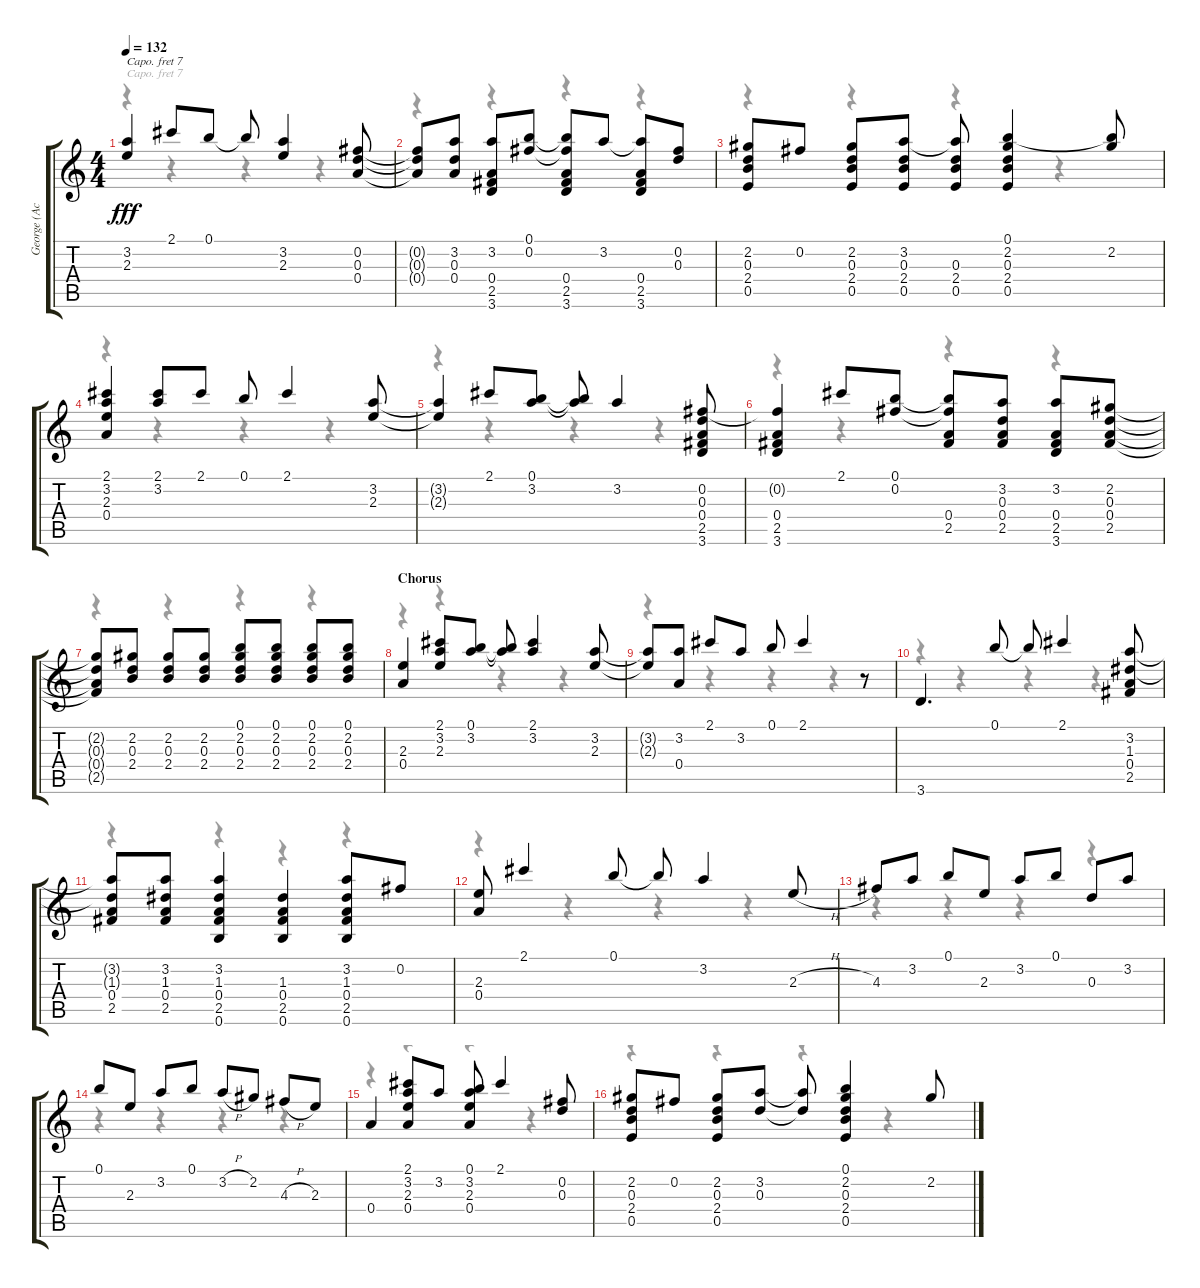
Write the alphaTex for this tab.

\track ("George (Acoustic)" "George (Ac") {instrument acousticguitarsteel}
\staff {score tabs}
\capo 7
\tuning (E4 B3 G3 D3 A2 E2) {hide}
\voice
\ts (4 4)
\tempo 132
\clef g2
\ks c
(3.2{t} 2.3{t}).4{dy fff} 2.1.8 0.1.8 0.1{t}.8 (3.2 2.3).4 (0.2 0.3 0.4).8 |
(0.2{t} 0.3{t} 0.4{t}).8 (3.2 0.3 0.4).8 (3.2 0.4 2.5 3.6).8 (0.1 0.2).8 (0.1{t} 0.2{t} 0.4 2.5 3.6).8 3.2.8 (3.2{t} 0.4 2.5 3.6).8 (0.2 0.3).8 |
(2.2 0.3 2.4 0.5).8 0.2.8 (2.2 0.3 2.4 0.5).8 (3.2 0.3 2.4 0.5).8 (3.2{t} 0.3 2.4 0.5).8 (0.1 2.2 0.3 2.4 0.5).4 (0.1{t} 2.2).8 |
(2.1 3.2 2.3 0.4).4 (2.1 3.2).8 2.1.8 0.1.8 2.1.4 (3.2 2.3).8 |
(3.2{t} 2.3{t}).4 2.1.8 (0.1 3.2).8 (0.1{t} 3.2{t}).8 3.2.4 (0.2 0.3 0.4 2.5 3.6).8 |
(0.2{t} 0.4 2.5 3.6).4 2.1.8 (0.1 0.2).8 (0.1{t} 0.2{t} 0.4 2.5).8 (3.2 0.3 0.4 2.5).8 (3.2 0.4 2.5 3.6).8 (2.2 0.3 0.4 2.5).8 |
(2.2{t} 0.3{t} 0.4{t} 2.5{t}).8 (2.2 0.3 2.4).8 (2.2 0.3 2.4).8 (2.2 0.3 2.4).8 (0.1 2.2 0.3 2.4).8 (0.1 2.2 0.3 2.4).8 (0.1 2.2 0.3 2.4).8 (0.1 2.2 0.3 2.4).8 |
\section ("" "Chorus")
(2.3 0.4).4 (2.1 3.2 2.3).8 (0.1 3.2).8 (0.1{t} 3.2{t}).8 (2.1 3.2).4 (3.2 2.3).8 |
(3.2{t} 2.3{t}).8 (3.2 0.4).8 2.1.8 3.2.8 0.1.8 2.1.4 r.8 |
3.6.4{d} 0.1.8 0.1{t}.8 2.1.4 (3.2 1.3 0.4 2.5).8 |
(3.2{t} 1.3{t} 0.4 2.5).8 (3.2 1.3 0.4 2.5).8 (3.2 1.3 0.4 2.5 0.6).4 (1.3 0.4 2.5 0.6).4 (3.2 1.3 0.4 2.5 0.6).8 0.2.8 |
(2.3 0.4).8 2.1.4 0.1.8 0.1{t}.8 3.2.4 2.3{h}.8 |
4.3.8 3.2.8 0.1.8 2.3.8 3.2.8 0.1.8 0.3.8 3.2.8 |
0.1.8 2.3.8 3.2.8 0.1.8 3.2{h}.8 2.2.8 4.3{h}.8 2.3.8 |
0.4.4 (2.1 3.2 2.3 0.4).8 3.2.8 (0.1 3.2 2.3 0.4).8 2.1.4 (0.2 0.3).8 |
(2.2 0.3 2.4 0.5).8 0.2.8 (2.2 0.3 2.4 0.5).8 (3.2 0.3).8 (3.2{t} 0.3{t}).8 (0.1 2.2 0.3 2.4 0.5).4 2.2.8
\voice
\clef g2
\ottava regular
\simile none
\ks c
r.4{dy f} r.4 r.4 r.4 |
r.4 r.4 r.4 r.4 |
r.4 r.4 r.4 r.4 |
r.4 r.4 r.4 r.4 |
r.4 r.4 r.4 r.4 |
r.4 r.4 r.4 r.4 |
r.4 r.4 r.4 r.4 |
r.4 r.4 r.4 r.4 |
r.4 r.4 r.4 r.4 |
r.4 r.4 r.4 r.4 |
r.4 r.4 r.4 r.4 |
r.4 r.4 r.4 r.4 |
r.4 r.4 r.4 r.4 |
r.4 r.4 r.4 r.4 |
r.4 r.4 r.4 r.4 |
r.4 r.4 r.4 r.4
